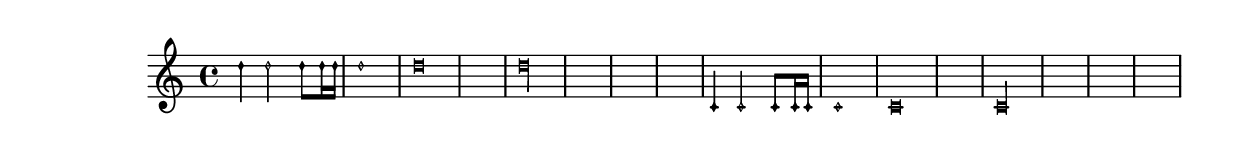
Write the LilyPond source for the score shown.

\version "1.3.146"
\header {
    
texidoc = "There is limited support for mensural notation: note head
shapes are available. Mensural stems are centered on the note heads,
both for up and down stems."

}


\score {\notes { \context Voice { 
    \property Voice.NoteHead \set #'font-family = #'ancient
    \property Voice.NoteHead \override #'style = #'mensural
\transpose d''' {  c4 c2 c8  c16 c16  c1 c\breve c\longa }
\transpose c'' { c4 c2 c8  c16 c16  c1 c\breve c\longa }
}}}
